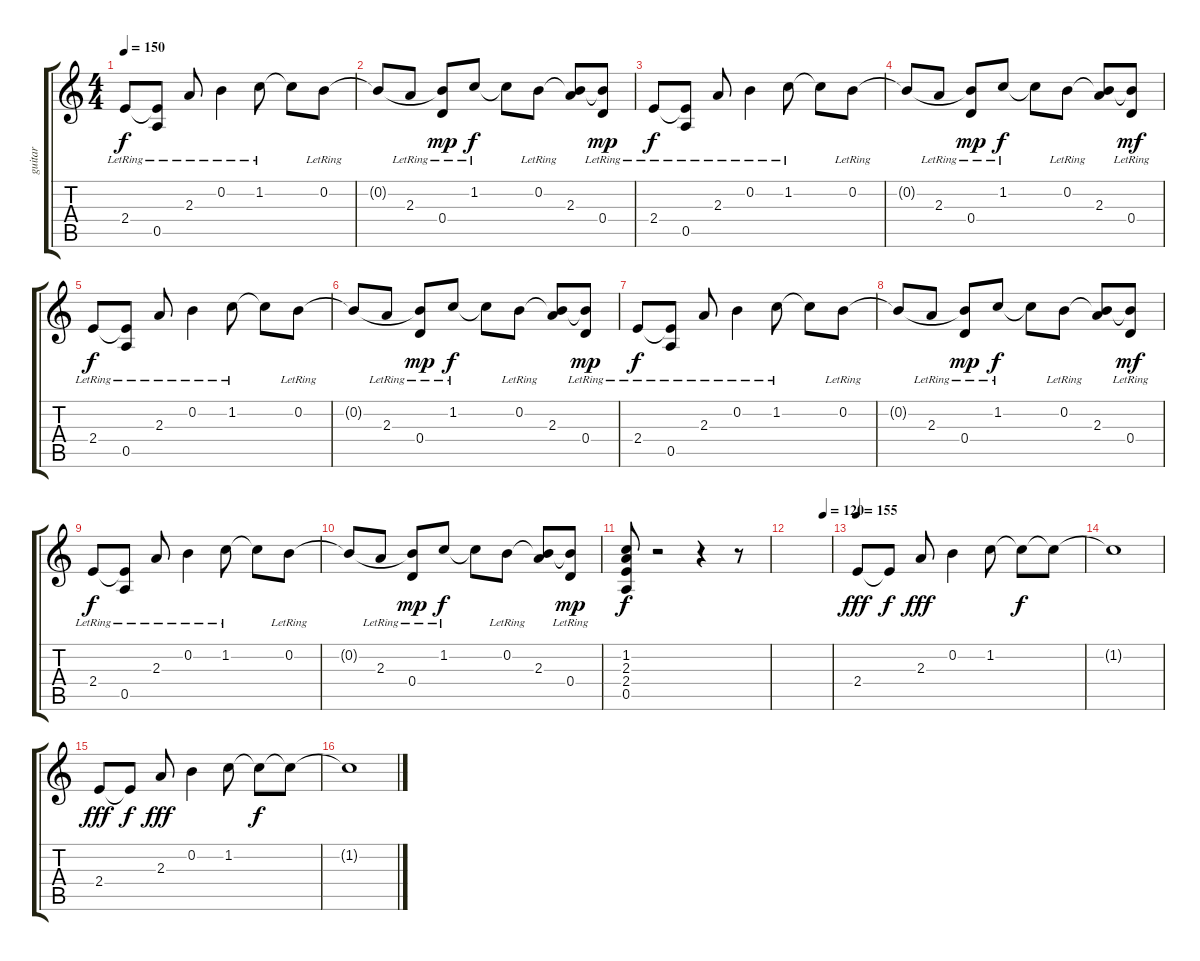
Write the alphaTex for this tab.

\track ("guitar" "guitar") {instrument acousticguitarsteel}
\staff {score tabs}
\tuning (E4 B3 G3 D3 A2 E2) {hide}
\ts (4 4)
\tempo 150
\clef g2
\ks c
2.4{lr}.8{dy f} (2.4{t} 0.5{lr}).8 2.3{lr}.8 0.2{lr}.4 1.2{lr}.8 1.2{t}.8 0.2{lr}.8 |
0.2{t}.8 2.3{lr}.8 (0.2{t} 0.4{lr}).8{dy mp} 1.2{lr}.8{dy f} 1.2{t}.8 0.2{lr}.8 (0.2{t} 2.3).8 (0.2{t} 0.4{lr}).8{dy mp} |
2.4{lr}.8{dy f} (2.4{t} 0.5{lr}).8 2.3{lr}.8 0.2{lr}.4 1.2{lr}.8 1.2{t}.8 0.2{lr}.8 |
0.2{t}.8 2.3{lr}.8 (0.2{t} 0.4{lr}).8{dy mp} 1.2{lr}.8{dy f} 1.2{t}.8 0.2{lr}.8 (0.2{t} 2.3).8 (0.2{t} 0.4{lr}).8{dy mf} |
2.4{lr}.8{dy f} (2.4{t} 0.5{lr}).8 2.3{lr}.8 0.2{lr}.4 1.2{lr}.8 1.2{t}.8 0.2{lr}.8 |
0.2{t}.8 2.3{lr}.8 (0.2{t} 0.4{lr}).8{dy mp} 1.2{lr}.8{dy f} 1.2{t}.8 0.2{lr}.8 (0.2{t} 2.3).8 (0.2{t} 0.4{lr}).8{dy mp} |
2.4{lr}.8{dy f} (2.4{t} 0.5{lr}).8 2.3{lr}.8 0.2{lr}.4 1.2{lr}.8 1.2{t}.8 0.2{lr}.8 |
0.2{t}.8 2.3{lr}.8 (0.2{t} 0.4{lr}).8{dy mp} 1.2{lr}.8{dy f} 1.2{t}.8 0.2{lr}.8 (0.2{t} 2.3).8 (0.2{t} 0.4{lr}).8{dy mf} |
2.4{lr}.8{dy f} (2.4{t} 0.5{lr}).8 2.3{lr}.8 0.2{lr}.4 1.2{lr}.8 1.2{t}.8 0.2{lr}.8 |
0.2{t}.8 2.3{lr}.8 (0.2{t} 0.4{lr}).8{dy mp} 1.2{lr}.8{dy f} 1.2{t}.8 0.2{lr}.8 (0.2{t} 2.3).8 (0.2{t} 0.4{lr}).8{dy mp} |
(1.2 2.3 2.4 0.5).8{dy f} r.2 r.4 r.8 |
\tempo (120 0.8125)
|
\tempo 155
2.4.8{dy fff instrument distortionguitar} 2.4{t}.8{dy f} 2.3.8{dy fff} 0.2.4 1.2.8 1.2{t}.8{dy f} 1.2{t}.8 |
1.2{t}.1 |
2.4.8{dy fff} 2.4{t}.8{dy f} 2.3.8{dy fff} 0.2.4 1.2.8 1.2{t}.8{dy f} 1.2{t}.8 |
1.2{t}.1
